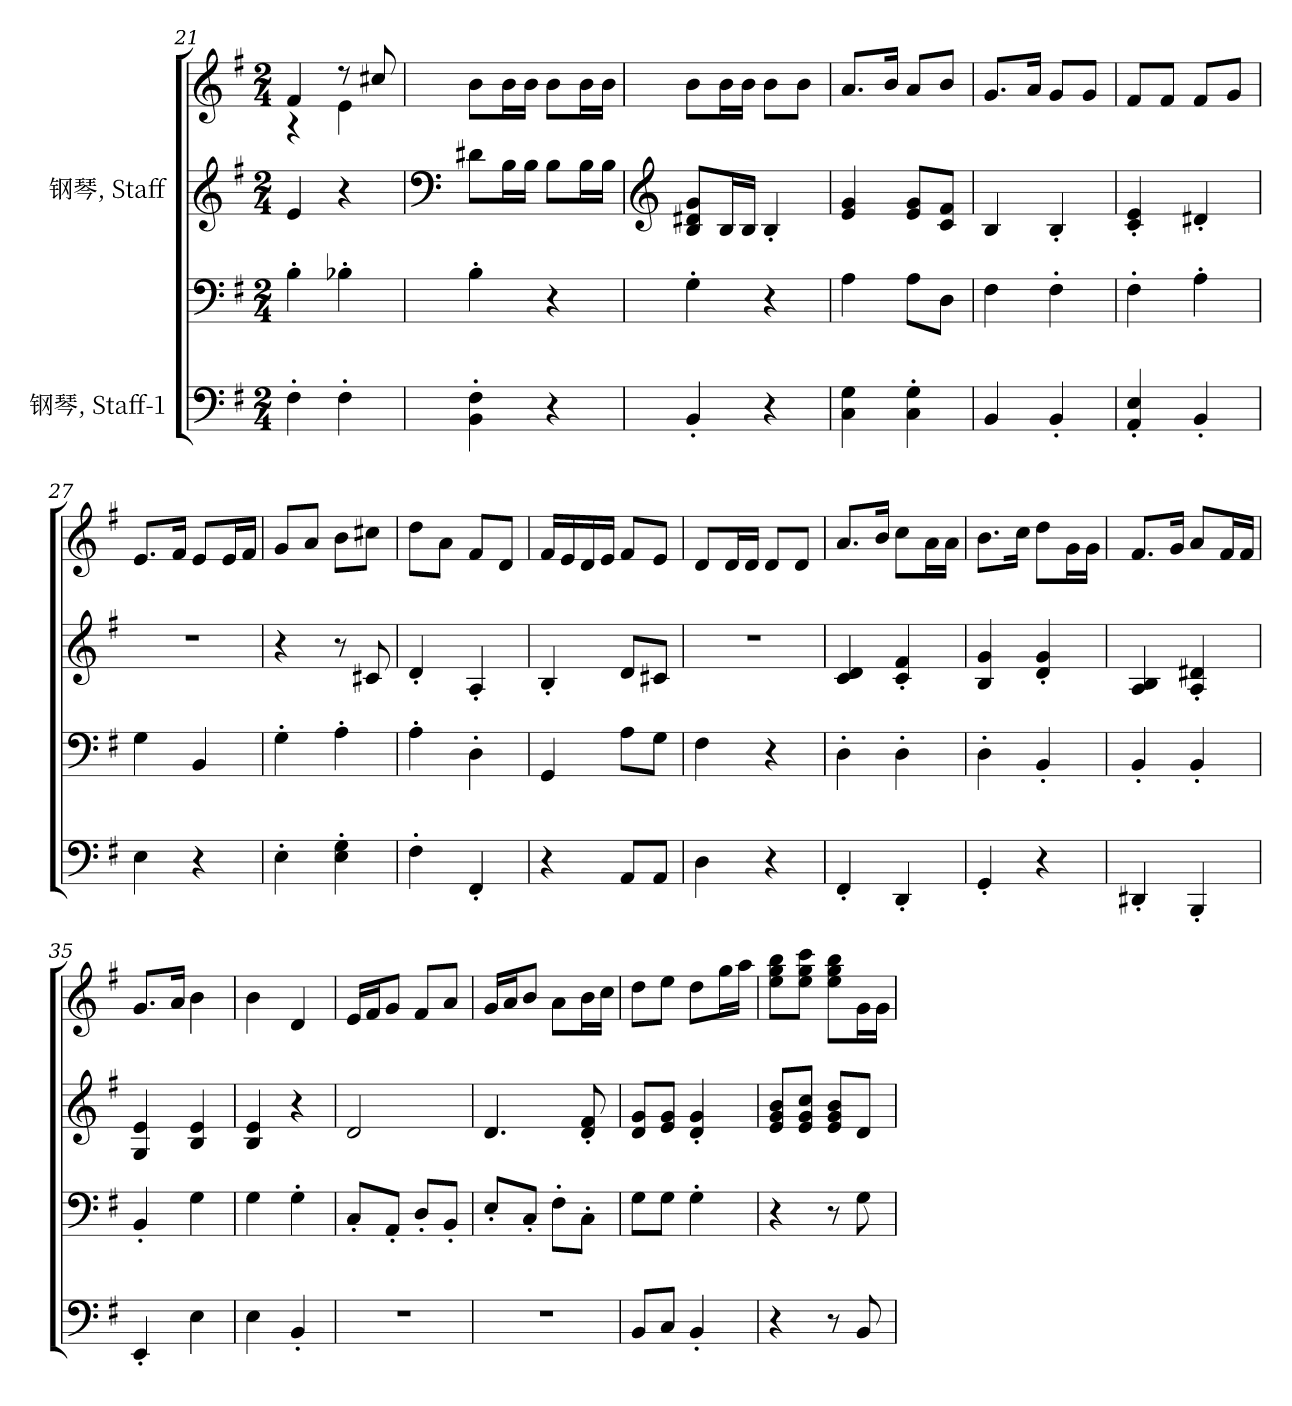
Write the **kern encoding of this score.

**kern	**kern	**kern	**kern
*part2	*part2	*part1	*part1
*staff4	*staff3	*staff2	*staff1
*I"钢琴, Staff-1	*	*I"钢琴, Staff	*
*clefF4	*clefF4	*clefG2	*clefG2
*k[f#]	*k[f#]	*k[f#]	*k[f#]
*M2/4	*M2/4	*M2/4	*M2/4
=21	=21	=21	=21
*	*	*	*^
4F#'\	4B'\	4e/	4f#/	4r
4F#'\	4B-X'\	4r	8r	4e\
.	.	.	8cc#X/	.
*	*	*	*v	*v
!!LO:LB:g=z
=22	=22	=22	=22
*	*	*clefF4	*
4BB\' 4F#\'	4B'\	8d#X\L	8b\L
.	.	16B\L	16b\L
.	.	16B\JJ	16b\JJ
4r	4r	8B\L	8b\L
.	.	16B\L	16b\L
.	.	16B\JJ	16b\JJ
=23	=23	=23	=23
*	*	*clefG2	*
4BB'/	4G'\	8B/ 8d#X/ 8g/L	8b\L
.	.	16B/L	16b\L
.	.	16B/JJ	16b\JJ
4r	4r	4B'/	8b\L
.	.	.	8b\J
=24	=24	=24	=24
4C\ 4G\	4A\	4e/ 4g/	8.a/L
.	.	.	16b/Jk
4C\' 4G\'	8A\L	8e/ 8g/L	8a/L
.	8D\J	8c/ 8f#/J	8b/J
=25	=25	=25	=25
4BB/	4F#\	4B/	8.g/L
.	.	.	16a/Jk
4BB'/	4F#'\	4B'/	8g/L
.	.	.	8g/J
=26	=26	=26	=26
4AA/' 4E/'	4F#'\	4c/' 4e/'	8f#/L
.	.	.	8f#/J
4BB'/	4A'\	4d#X'/	8f#/L
.	.	.	8g/J
=27	=27	=27	=27
4E\	4G\	2r	8.e/L
.	.	.	16f#/Jk
4r	4BB/	.	8e/L
.	.	.	16e/L
.	.	.	16f#/JJ
!!LO:LB:g=z
=28	=28	=28	=28
4E'\	4G'\	4r	8g/L
.	.	.	8a/J
4E\' 4G\'	4A'\	8r	8b\L
.	.	8c#X/	8cc#X\J
=29	=29	=29	=29
4F#'\	4A'\	4d'/	8dd\L
.	.	.	8a\J
4FF#'/	4D'\	4A'/	8f#/L
.	.	.	8d/J
=30	=30	=30	=30
4r	4GG/	4B'/	16f#/LL
.	.	.	16e/
.	.	.	16d/
.	.	.	16e/JJ
8AA/L	8A\L	8d/L	8f#/L
8AA/J	8G\J	8c#X/J	8e/J
=31	=31	=31	=31
4D\	4F#\	2r	8d/L
.	.	.	16d/L
.	.	.	16d/JJ
4r	4r	.	8d/L
.	.	.	8d/J
=32	=32	=32	=32
4FF#'/	4D'\	4c/ 4d/	8.a/L
.	.	.	16b/Jk
4DD'/	4D'\	4c/' 4f#/'	8cc\L
.	.	.	16a\L
.	.	.	16a\JJ
=33	=33	=33	=33
4GG'/	4D'\	4B/ 4g/	8.b\L
.	.	.	16cc\Jk
4r	4BB'/	4d/' 4g/'	8dd\L
.	.	.	16g\L
.	.	.	16g\JJ
!!LO:PB:g=z
=34	=34	=34	=34
4DD#X'/	4BB'/	4A/ 4B/	8.f#/L
.	.	.	16g/Jk
4BBB'/	4BB'/	4A/' 4d#X/'	8a/L
.	.	.	16f#/L
.	.	.	16f#/JJ
=35	=35	=35	=35
4EE'/	4BB'/	4G/ 4e/	8.g/L
.	.	.	16a/Jk
4E\	4G\	4B/ 4e/	4b\
=36	=36	=36	=36
4E\	4G\	4B/ 4e/	4b\
4BB'/	4G'\	4r	4d/
=37	=37	=37	=37
2r	8C'/L	2d/	16e/LL
.	.	.	16f#/J
.	8AA'/J	.	8g/J
.	8D'/L	.	8f#/L
.	8BB'/J	.	8a/J
=38	=38	=38	=38
2r	8E'/L	4.d/	16g/LL
.	.	.	16a/J
.	8C'/J	.	8b/J
.	8F#'\L	.	8a\L
.	8C'\J	8d/' 8f#/'	16b\L
.	.	.	16cc\JJ
=39	=39	=39	=39
8BB/L	8G\L	8d/ 8g/L	8dd\L
8C/J	8G\J	8e/ 8g/J	8ee\J
4BB'/	4G'\	4d/' 4g/'	8dd\L
.	.	.	16gg\L
.	.	.	16aa\JJ
=40	=40	=40	=40
4r	4r	8e/ 8g/ 8b/L	8ee\ 8gg\ 8bb\L
.	.	8e/ 8g/ 8cc/J	8ee\ 8gg\ 8ccc\J
8r	8r	8e/ 8g/ 8b/L	8ee\ 8gg\ 8bb\L
8BB/	8G\	8d/J	16g\L
.	.	.	16g\JJ
=	=	=	=
*-	*-	*-	*-
